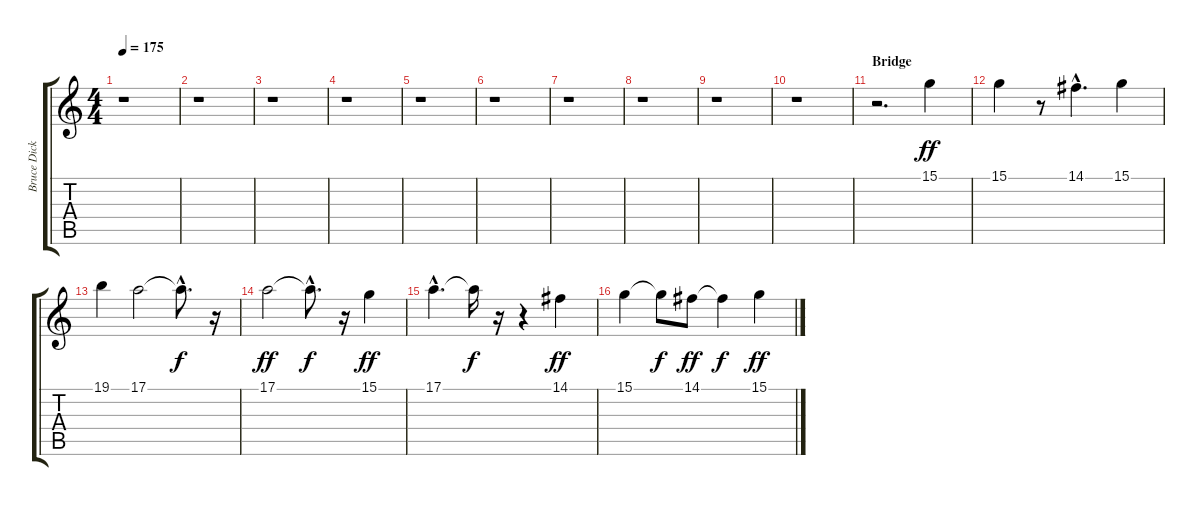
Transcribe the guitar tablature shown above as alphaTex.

\track ("Bruce Dickinson" "Bruce Dick") {instrument voiceoohs}
\staff {score tabs}
\tuning (E4 B3 G3 D3 A2 E2) {hide}
\ts (4 4)
\tempo 175
\clef g2
\ks c
r.1{dy f} |
r.1 |
r.1 |
r.1 |
r.1 |
r.1 |
r.1 |
r.1 |
r.1 |
r.1 |
\section ("" "Bridge")
r.2{d} 15.1.4{dy ff} |
15.1.4 r.8 14.1{hac}.4{d} 15.1.4 |
19.1.4 17.1.2 17.1{hac t}.8{d dy f} r.16 |
17.1.2{dy ff} 17.1{hac t}.8{d dy f} r.16 15.1.4{dy ff} |
17.1{hac}.4{d} 17.1{t}.16{dy f} r.16 r.4 14.1.4{dy ff} |
15.1.4 15.1{t}.8{dy f} 14.1.8{dy ff} 14.1{t}.4{dy f} 15.1.4{dy ff}
